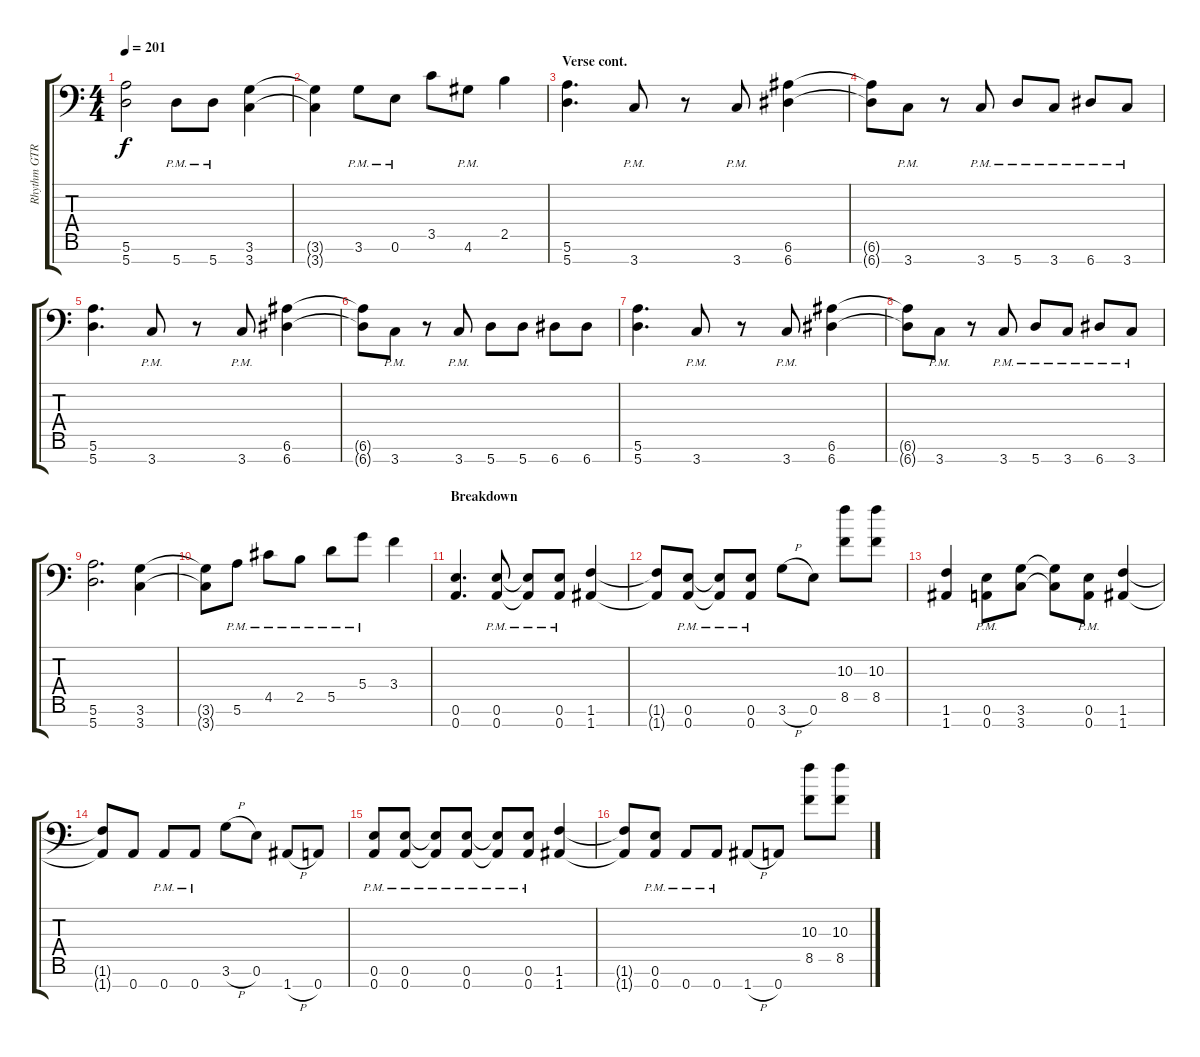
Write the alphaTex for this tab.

\track ("Rhythm GTR 1" "Rhythm GTR") {instrument overdrivenguitar}
\staff {score tabs}
\tuning (E4 B3 G3 D3 A2 E2 A1) {hide}
\ts (4 4)
\tempo 201
\clef f4
\ks aminor
(5.6 5.7).2{dy f} 5.7{pm}.8 5.7{pm}.8 (3.6 3.7).4 |
(3.6{t} 3.7{t}).4 3.6{pm}.8 0.6{pm}.8 3.5.8 4.6{pm}.8 2.5.4 |
\section ("" "Verse cont.")
(5.6 5.7).4{d} 3.7{pm}.8 r.8 3.7{pm}.8 (6.6 6.7).4 |
(6.6{t} 6.7{t}).8 3.7{pm}.8 r.8 3.7{pm}.8 5.7{pm}.8 3.7{pm}.8 6.7{pm}.8 3.7{pm}.8 |
(5.6 5.7).4{d} 3.7{pm}.8 r.8 3.7{pm}.8 (6.6 6.7).4 |
(6.6{t} 6.7{t}).8 3.7{pm}.8 r.8 3.7{pm}.8 5.7.8 5.7.8 6.7.8 6.7.8 |
(5.6 5.7).4{d} 3.7{pm}.8 r.8 3.7{pm}.8 (6.6 6.7).4 |
(6.6{t} 6.7{t}).8 3.7{pm}.8 r.8 3.7{pm}.8 5.7{pm}.8 3.7{pm}.8 6.7{pm}.8 3.7{pm}.8 |
(5.6 5.7).2{d} (3.6 3.7).4 |
(3.6{t} 3.7{t}).8 5.6{pm}.8 4.5{pm}.8 2.5{pm}.8 5.5{pm}.8 5.4{pm}.8 3.4.4 |
\section ("" "Breakdown")
(0.6 0.7).4{d} (0.6{pm} 0.7{pm}).8 (0.6{pm t} 0.7{pm t}).8 (0.6{pm} 0.7{pm}).8 (1.6 1.7).4 |
(1.6{t} 1.7{t}).8 (0.6{pm} 0.7{pm}).8 (0.6{pm t} 0.7{pm t}).8 (0.6{pm} 0.7{pm}).8 3.6{h}.8 0.6.8 (10.3 8.5).8 (10.3 8.5).8 |
(1.6 1.7).4 (0.6{pm} 0.7{pm}).8 (3.6 3.7).8 (3.6{t} 3.7{t}).8 (0.6{pm} 0.7{pm}).8 (1.6 1.7).4 |
(1.6{t} 1.7{t}).8 0.7.8 0.7{pm}.8 0.7{pm}.8 3.6{h}.8 0.6.8 1.7{h}.8 0.7.8 |
(0.6{pm} 0.7{pm}).8 (0.6{pm} 0.7{pm}).8 (0.6{pm t} 0.7{pm t}).8 (0.6{pm} 0.7{pm}).8 (0.6{pm t} 0.7{pm t}).8 (0.6{pm} 0.7{pm}).8 (1.6 1.7).4 |
(1.6{t} 1.7{t}).8 (0.6{pm} 0.7{pm}).8 0.7{pm}.8 0.7{pm}.8 1.7{h}.8 0.7.8 (10.3 8.5).8 (10.3 8.5).8
